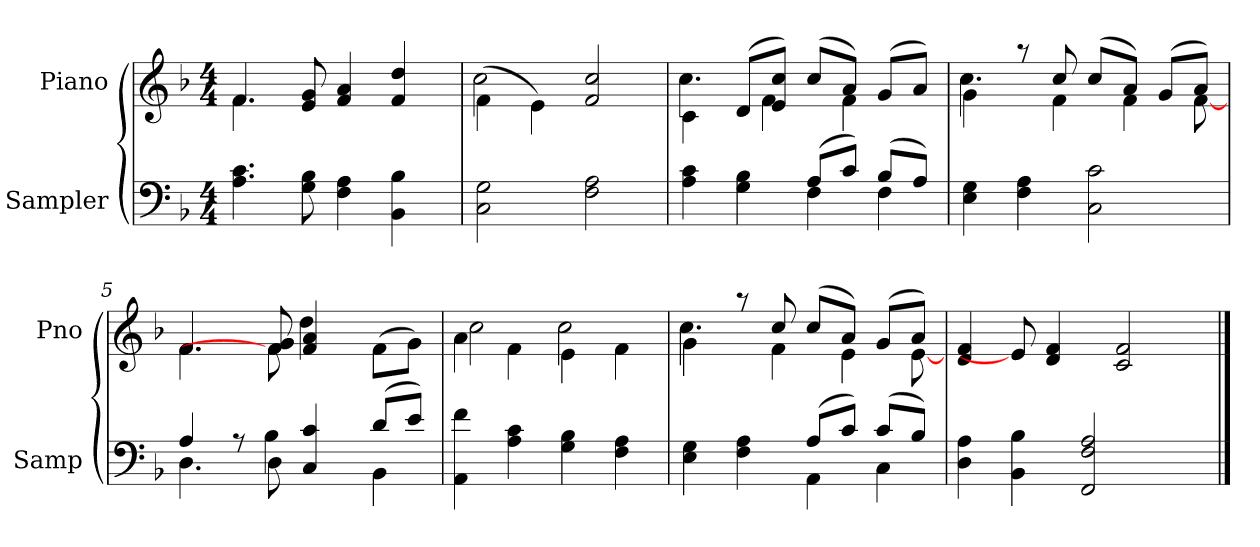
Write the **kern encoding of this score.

**kern	**kern
*part2	*part1
*staff2	*staff1
*I"Sampler	*I"Piano
*I'Samp	*I'Pno
*clefF4	*clefG2
*k[b-]	*k[b-]
*F:	*F:
*M4/4	*M4/4
=1	=1
*	*^
4.A\ 4.c\	4.f/	4.f
8G 8B-	8e 8g	2ryy
4F 4A	4f 4a	.
4BB- 4B-	4f 4dd	.
.	.	8ryy
=2	=2	=2
2C 2G	(4f\	2cc
.	4e\)	.
2F 2A	2f/ 2cc/	2ryy
=3	=3	=3
*^	*	*
4A 4c	2ryy	4c\	4.cc
4G 4B-	.	(8d/L	.
.	.	8e/ 8cc/J)	4f
(8A/L	4F	(8cc/L	.
8c/J)	.	8a/J)	4f
(8B-/L	4F	(8g/L	.
8A/J)	.	8a/J)	8ryy
*v	*v	*	*
=4	=4	=4
4E 4G	4g\	4.cc
4F 4A	8r	.
.	8cc/	4f
2C 2c	(8cc/L	.
.	8a/J)	4f
.	(8g/L	.
.	8a/J)	[8f
=5	=5	=5
*^	*	*
4A/	4.D	4.f/	4.f
8r	.	.	.
8D\	4B-	8f 8g	8f]
4C 4c	.	4f 4a	4dd
.	8ryy	.	.
(8d/L	4BB-	(8f\L	4ryy
8e/J)	.	8g\J)	.
*v	*v	*	*
=6	=6	=6
4AA 4f	4a\	2cc
4A 4c	4f\	.
4G 4B-	4e\	2cc
4F 4A	4f\	.
=7	=7	=7
*^	*	*
4E 4G	2ryy	4g\	4.cc
4F 4A	.	8r	.
.	.	8cc/	4f
(8A/L	4AA	(8cc/L	.
8c/J)	.	8a/J)	4e
(8c/L	4C	(8g/L	.
8B-/J)	.	8a/J)	[8e
*v	*v	*	*
*	*v	*v
=8	=8
4D 4A	4d/ 4f/
4BB- 4B-	8e]
.	4d/ 4f/
2FF 2F 2A	.
.	2c/ 2f/
8ryy	.
==	==
*-	*-
